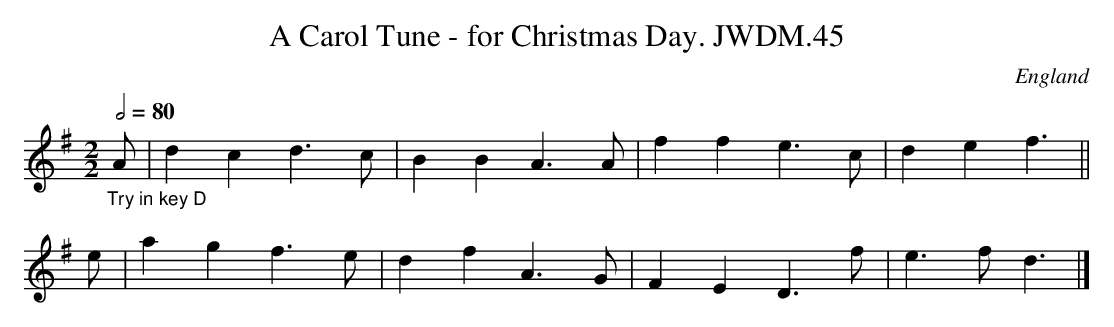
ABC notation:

X:1
T:A Carol Tune - for Christmas Day. JWDM.45
M:2/2
L:1/4
Q:1/2=80
O:England
K:G major
"_Try in key D"A/|dcd>c|BBA>A|ffe>c|def3/2||!
e/|agf>e|dfA>G|FED>f|e>fd3/2|]
